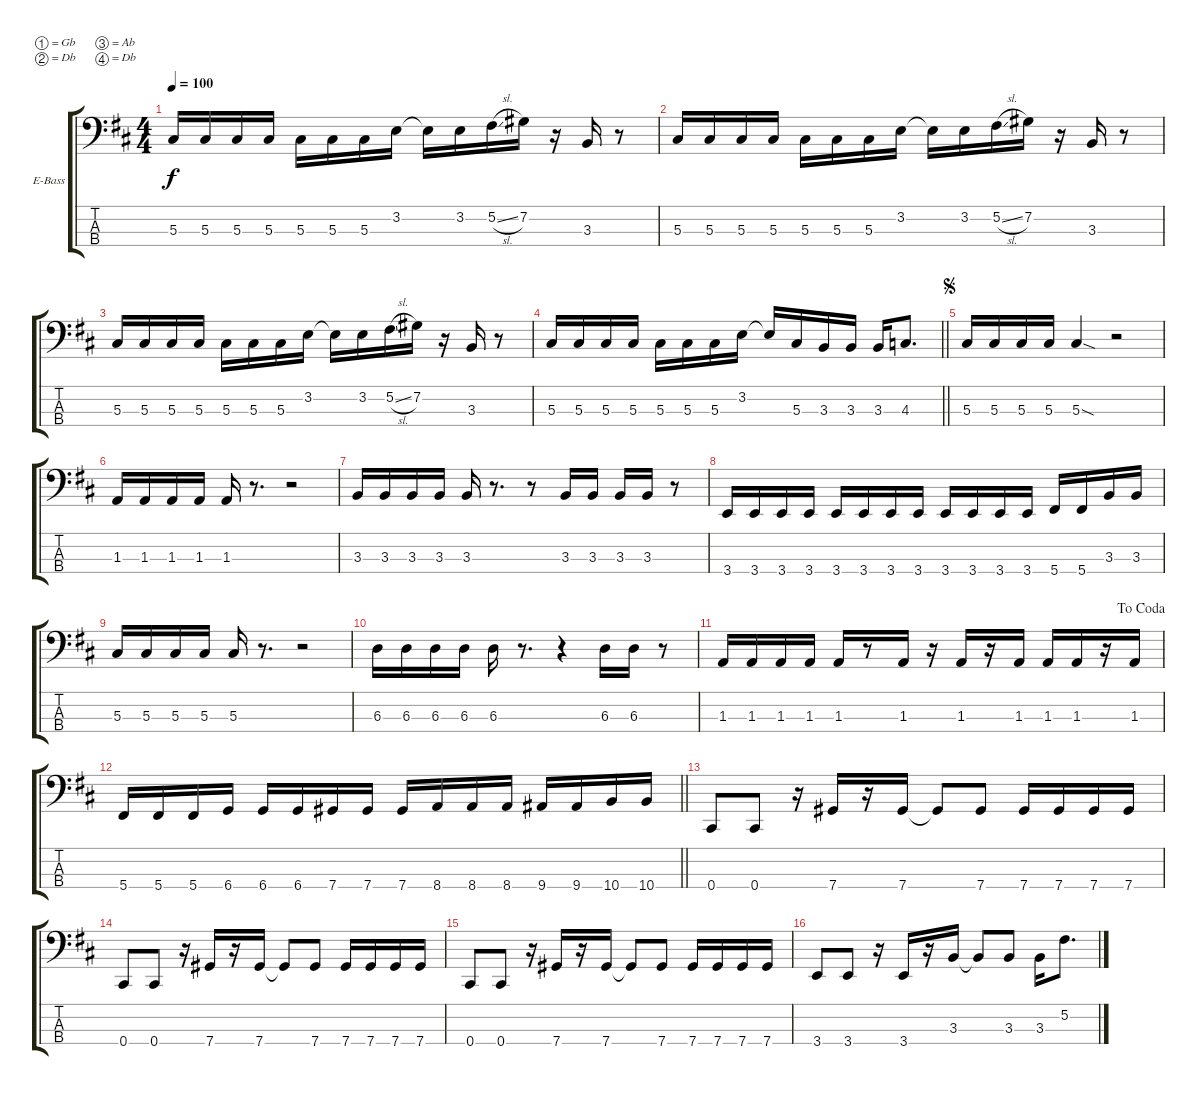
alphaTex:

\bracketExtendMode groupsimilarinstruments
\firstSystemTrackNameOrientation horizontal
\otherSystemsTrackNameOrientation horizontal
\track ("Untitled" "E-Bass") {instrument electricbassfinger}
\staff {score tabs}
\tuning (Gb2 Db2 Ab1 Db1)
\ts (4 4)
\tempo 100
\clef f4
\ks d
5.3.16{dy f} 5.3.16 5.3.16 5.3.16 5.3.16 5.3.16 5.3.16 3.2.16 3.2{t}.16 3.2.16 5.2{sl}.16 7.2.16 r.16 3.3.16 r.8 |
5.3.16 5.3.16 5.3.16 5.3.16 5.3.16 5.3.16 5.3.16 3.2.16 3.2{t}.16 3.2.16 5.2{sl}.16 7.2.16 r.16 3.3.16 r.8 |
5.3.16 5.3.16 5.3.16 5.3.16 5.3.16 5.3.16 5.3.16 3.2.16 3.2{t}.16 3.2.16 5.2{sl}.16 7.2.16 r.16 3.3.16 r.8 |
\barLineRight lightlight
5.3.16 5.3.16 5.3.16 5.3.16 5.3.16 5.3.16 5.3.16 3.2.16 3.2{t}.16 5.3.16 3.3.16 3.3.16 3.3.16 4.3.8{d} |
\jump segno
5.3.16 5.3.16 5.3.16 5.3.16 5.3{sod}.4 r.2 |
1.3.16 1.3.16 1.3.16 1.3.16 1.3.16 r.8{d} r.2 |
3.3.16 3.3.16 3.3.16 3.3.16 3.3.16 r.8{d} r.8 3.3.16 3.3.16 3.3.16 3.3.16 r.8 |
3.4.16 3.4.16 3.4.16 3.4.16 3.4.16 3.4.16 3.4.16 3.4.16 3.4.16 3.4.16 3.4.16 3.4.16 5.4.16 5.4.16 3.3.16 3.3.16 |
5.3.16 5.3.16 5.3.16 5.3.16 5.3.16 r.8{d} r.2 |
6.3.16 6.3.16 6.3.16 6.3.16 6.3.16 r.8{d} r.4 6.3.16 6.3.16 r.8 |
\jump dacoda
1.3.16 1.3.16 1.3.16 1.3.16 1.3.16 r.8 1.3.16 r.16 1.3.16 r.16 1.3.16 1.3.16 1.3.16 r.16 1.3.16 |
\barLineRight lightlight
5.4.16 5.4.16 5.4.16 6.4.16 6.4.16 6.4.16 7.4.16 7.4.16 7.4.16 8.4.16 8.4.16 8.4.16 9.4.16 9.4.16 10.4.16 10.4.16 |
0.4.8 0.4.8 r.16 7.4.16 r.16 7.4.16 7.4{t}.8 7.4.8 7.4.16 7.4.16 7.4.16 7.4.16 |
0.4.8 0.4.8 r.16 7.4.16 r.16 7.4.16 7.4{t}.8 7.4.8 7.4.16 7.4.16 7.4.16 7.4.16 |
0.4.8 0.4.8 r.16 7.4.16 r.16 7.4.16 7.4{t}.8 7.4.8 7.4.16 7.4.16 7.4.16 7.4.16 |
3.4.8 3.4.8 r.16 3.4.16 r.16 3.3.16 3.3{t}.8 3.3.8 3.3.16 5.2.8{d}
